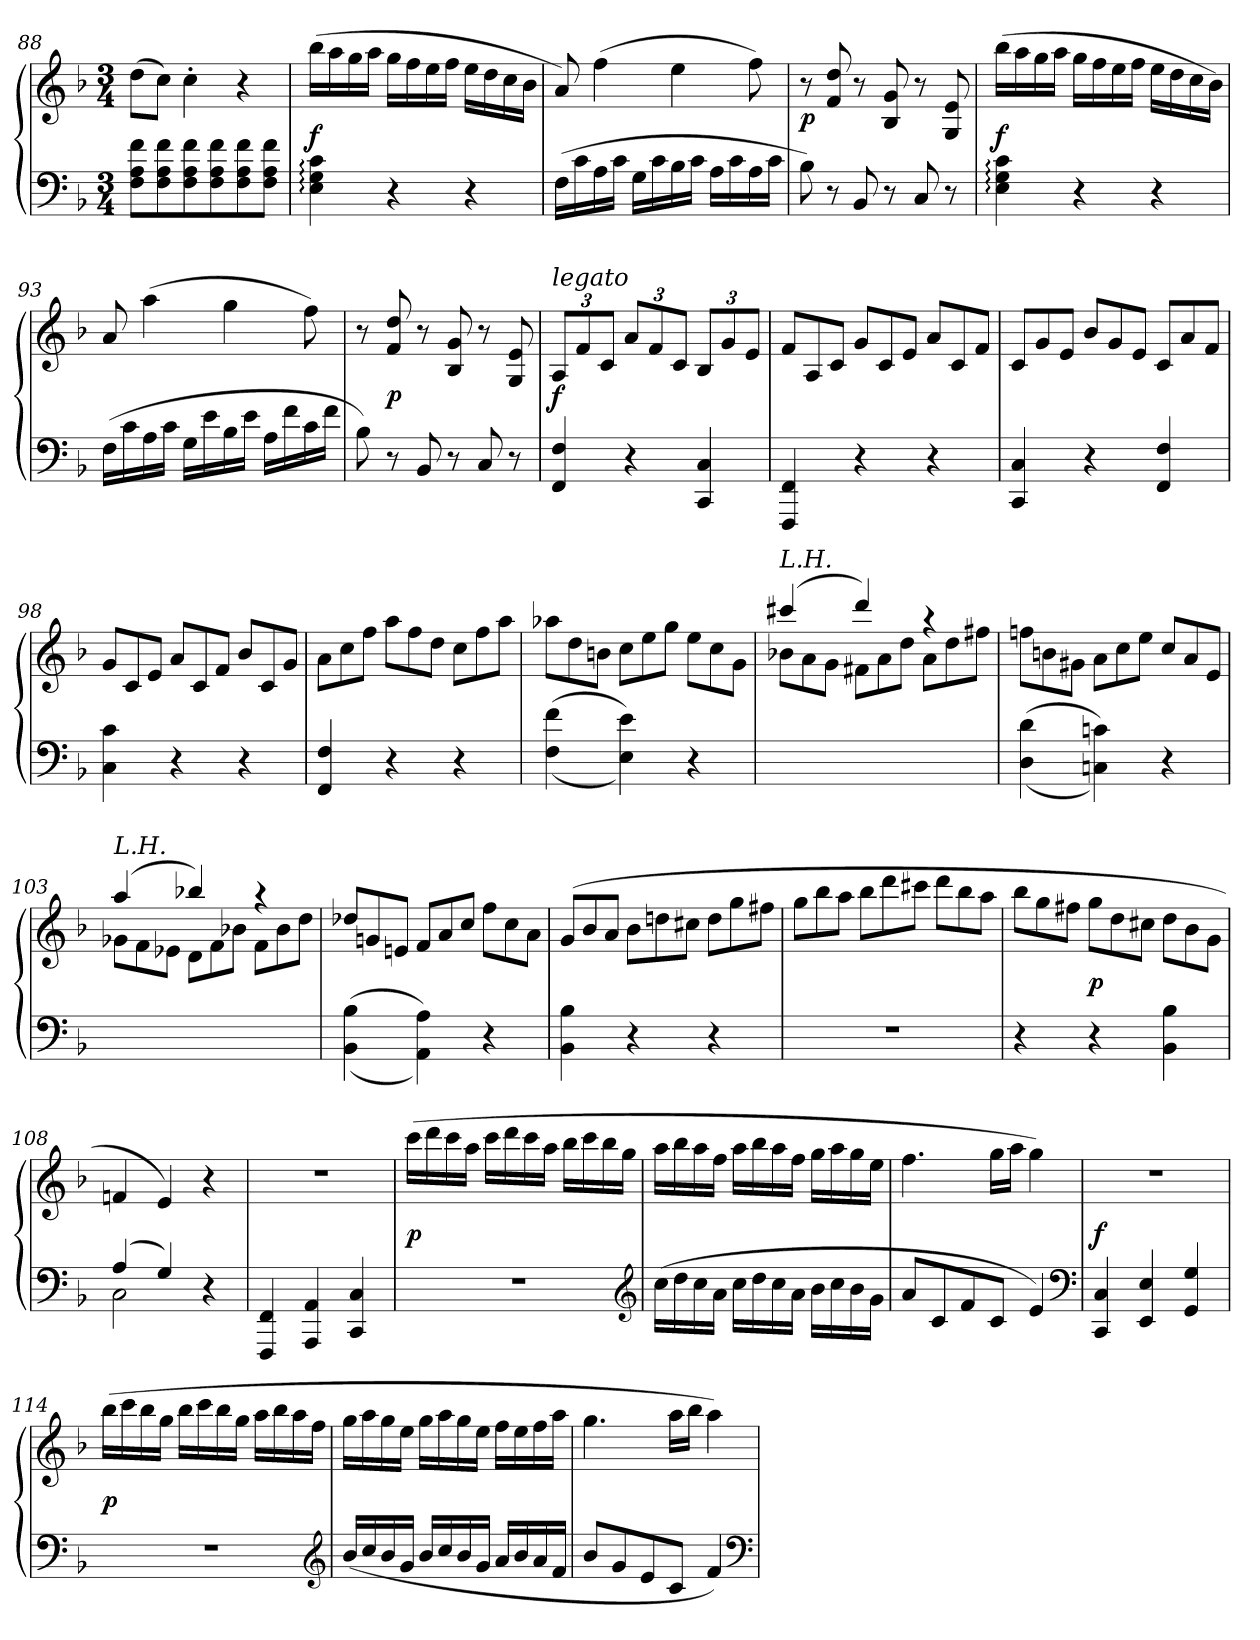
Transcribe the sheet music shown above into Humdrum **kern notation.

**kern	**kern	**dynam
*part1	*part1	*part1
*staff2	*staff1	*staff1/2
*clefF4	*clefG2	*
*k[b-]	*k[b-]	*
*F:	*F:	*
*M3/4	*M3/4	*
=88	=88	=88
8F 8A 8fL	(8ddL	.
8F 8A 8f	8ccJ)	.
8F 8A 8f	4cc'	.
8F 8A 8f	.	.
8F 8A 8f	4r	.
8F 8A 8fJ	.	.
=89	=89	=89
4E: 4G: 4c:	(16bb-LL	f
.	16aa	.
.	16gg	.
.	16aaJJ	.
4r	16ggLL	.
.	16ff	.
.	16ee	.
.	16ffJJ	.
4r	16eeLL	.
.	16dd	.
.	16cc	.
.	16b-JJ	.
=90	=90	=90
(16FLL	8a)	.
16c	.	.
16A	(4ff	.
16cJJ	.	.
16GLL	.	.
16c	.	.
16B-	4ee	.
16cJJ	.	.
16ALL	.	.
16c	.	.
16A	8ff)	.
16cJJ	.	.
=91	=91	=91
8B-)	8r	p
8r	8f 8dd	.
8BB-	8r	.
8r	8B- 8g	.
8C	8r	.
8r	8G 8e	.
=92	=92	=92
4E: 4G: 4c:	(16bb-LL	f
.	16aa	.
.	16gg	.
.	16aaJJ	.
4r	16ggLL	.
.	16ff	.
.	16ee	.
.	16ffJJ	.
4r	16eeLL	.
.	16dd	.
.	16cc	.
.	16b-JJ)	.
=93	=93	=93
(16FLL	8a	.
16c	.	.
16A	(4aa	.
16cJJ	.	.
16GLL	.	.
16e	.	.
16B-	4gg	.
16eJJ	.	.
16ALL	.	.
16f	.	.
16c	8ff)	.
16fJJ	.	.
=94	=94	=94
8B-)	8r	.
8r	8f 8dd	p
8BB-	8r	.
8r	8B- 8g	.
8C	8r	.
8r	8G 8e	.
=95	=95	=95
!	!LO:TX:a:i:t=legato	!
4FF 4F	12AL	f
.	12f	.
.	12cJ	.
4r	12aL	.
.	12f	.
.	12cJ	.
4CC 4C	12B-L	.
.	12g	.
.	12eJ	.
=96	=96	=96
*	*Xtuplet	*
4FFF 4FF	12fL	.
.	12A	.
.	12cJ	.
4r	12gL	.
.	12c	.
.	12eJ	.
4r	12aL	.
.	12c	.
.	12fJ	.
=97	=97	=97
4CC 4C	12cL	.
.	12g	.
.	12eJ	.
4r	12b-L	.
.	12g	.
.	12eJ	.
4FF 4F	12cL	.
.	12a	.
.	12fJ	.
=98	=98	=98
4C 4c	12gL	.
.	12c	.
.	12eJ	.
4r	12aL	.
.	12c	.
.	12fJ	.
4r	12b-L	.
.	12c	.
.	12gJ	.
=99	=99	=99
4FF 4F	12aL	.
.	12cc	.
.	12ffJ	.
4r	12aaL	.
.	12ff	.
.	12ddJ	.
4r	12ccL	.
.	12ff	.
.	12aaJ	.
=100	=100	=100
(<(>4F 4f	12aa-XL	.
.	12dd	.
.	12bnJ	.
4E 4e))	12ccL	.
.	12ee	.
.	12ggJ	.
4r	12eeL	.
.	12cc	.
.	12gJ	.
=101	=101	=101
*	*^	*
!	!LO:TX:a:i:t=L.H.	!	!
2.ryy	(4ccc#X	12b-XL	.
.	.	12a	.
.	.	12gJ	.
.	4ddd)	12f#XL	.
.	.	12a	.
.	.	12ddJ	.
.	4raa	12aL	.
.	.	12dd	.
.	.	12ff#XJ	.
*	*v	*v	*
=102	=102	=102
(<(>4D 4d	12ffnL	.
.	12bn	.
.	12g#XJ	.
4Cn 4cn))	12aL	.
.	12cc	.
.	12eeJ	.
4r	12ccL	.
.	12a	.
.	12eJ	.
=103	=103	=103
*	*^	*
!	!LO:TX:a:i:t=L.H.	!	!
2.ryy	(4aa	12g-XL	.
.	.	12f	.
.	.	12e-XJ	.
.	4bb-X)	12dL	.
.	.	12f	.
.	.	12b-XJ	.
.	4raa	12fL	.
.	.	12b-	.
.	.	12ddJ	.
*	*v	*v	*
=104	=104	=104
(<(>4BB- 4B-	12dd-XL	.
.	12gn	.
.	12enJ	.
4AA 4A))	12fL	.
.	12a	.
.	12ccJ	.
4r	12ffL	.
.	12cc	.
.	12aJ	.
=105	=105	=105
4BB- 4B-	(>12gL	.
.	12b-	.
.	12aJ	.
4r	12b-L	.
.	12ddn	.
.	12cc#XJ	.
4r	12ddL	.
.	12gg	.
.	12ff#XJ	.
=106	=106	=106
2.r	12ggL	.
.	12bb-	.
.	12aaJ	.
.	12bb-L	.
.	12ddd	.
.	12ccc#XJ	.
.	12dddL	.
.	12bb-	.
.	12aaJ	.
=107	=107	=107
4r	12bb-L	.
.	12gg	.
.	12ff#XJ	.
4r	12ggL	p
.	12dd	.
.	12cc#XJ	.
4BB- 4B-	12ddL	.
.	12b-	.
.	12gJ	.
=108	=108	=108
*^	*	*
(4A	2C	4fn	.
4G)	.	4e)	.
4r	4ryy	4r	.
*v	*v	*	*
=109	=109	=109
4FFF 4FF	2.r	.
4AAA 4AA	.	.
4CC 4C	.	.
=110	=110	=110
2.r	(16cccLL	p
.	16ddd	.
.	16ccc	.
.	16aaJJ	.
.	16cccLL	.
.	16ddd	.
.	16ccc	.
.	16aaJJ	.
.	16bb-LL	.
.	16ccc	.
.	16bb-	.
.	16ggJJ	.
*clefG2	*	*
=111	=111	=111
(16ccLL	16aaLL	.
16dd	16bb-	.
16cc	16aa	.
16aJJ	16ffJJ	.
16ccLL	16aaLL	.
16dd	16bb-	.
16cc	16aa	.
16aJJ	16ffJJ	.
16b-\LL	16ggLL	.
16cc\	16aa	.
16b-\	16gg	.
16g\JJ	16eeJJ	.
=112	=112	=112
8aL	4.ff	.
8c	.	.
8f	.	.
8cJ	16ggLL	.
.	16aaJJ	.
4e)	4gg)	.
*clefF4	*	*
=113	=113	=113
4CC 4C	2.r	f
4EE 4E	.	.
4GG 4G	.	.
=114	=114	=114
2.r	(16bb-LL	p
.	16ccc	.
.	16bb-	.
.	16ggJJ	.
.	16bb-LL	.
.	16ccc	.
.	16bb-	.
.	16ggJJ	.
.	16aaLL	.
.	16bb-	.
.	16aa	.
.	16ffJJ	.
*clefG2	*	*
=115	=115	=115
(16b-LL	16ggLL	.
16cc	16aa	.
16b-	16gg	.
16gJJ	16eeJJ	.
16b-LL	16ggLL	.
16cc	16aa	.
16b-	16gg	.
16gJJ	16eeJJ	.
16aLL	16ffLL	.
16b-	16ee	.
16a	16ff	.
16fJJ	16aaJJ	.
=116	=116	=116
8b-L	4.gg	.
8g	.	.
8e	.	.
8cJ	16aaLL	.
.	16bb-JJ	.
4f)	4aa)	.
*clefF4	*	*
=	=	=
*-	*-	*-
